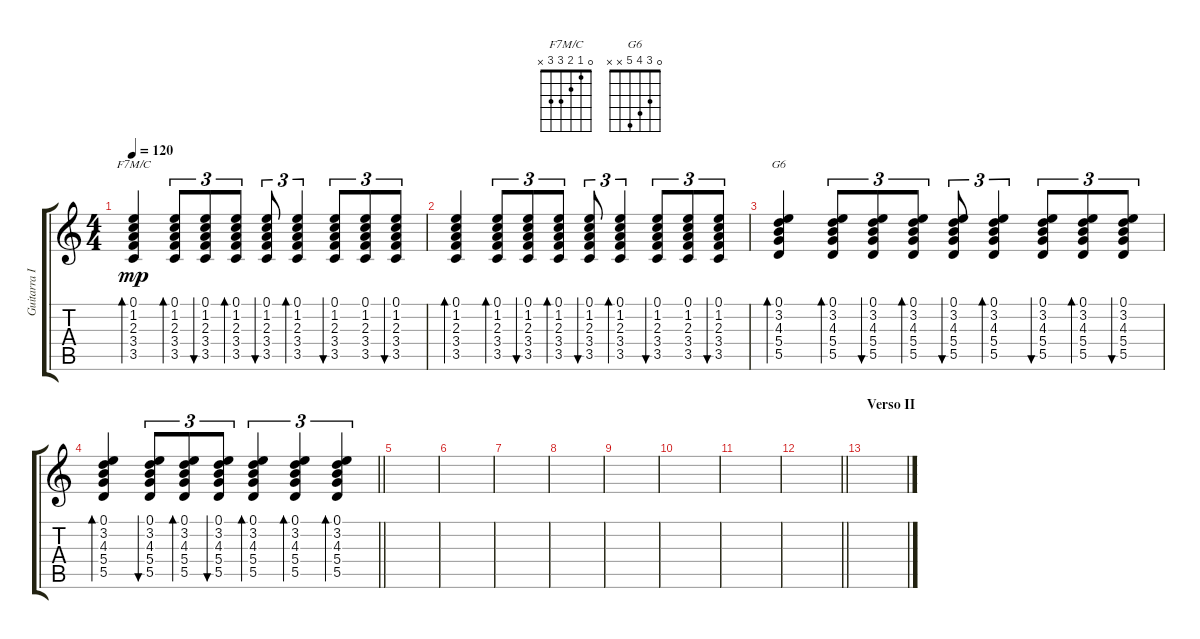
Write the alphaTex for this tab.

\track ("Guitarra II" "Guitarra I") {instrument acousticguitarsteel}
\staff {score tabs}
\tuning (E4 B3 G3 D3 A2 E2) {hide}
\chord ("F7M/C" 0 1 2 3 3 x)
\chord ("G6" 0 3 4 5 x x)
\ts (4 4)
\tempo 120
\clef g2
\ks c
(0.1 1.2 2.3 3.4 3.5).4{bd 30 ch "F7M/C" dy mp} (0.1 1.2 2.3 3.4 3.5).8{tu (3 2) bd 30} (0.1 1.2 2.3 3.4 3.5).8{tu (3 2) bu 30} (0.1 1.2 2.3 3.4 3.5).8{tu (3 2) bd 30} (0.1 1.2 2.3 3.4 3.5).8{tu (3 2) bu 30} (0.1 1.2 2.3 3.4 3.5).4{tu (3 2) bd 30} (0.1 1.2 2.3 3.4 3.5).8{tu (3 2) bu 30} (0.1 1.2 2.3 3.4 3.5).8{tu (3 2)} (0.1 1.2 2.3 3.4 3.5).8{tu (3 2) bu 30} |
(0.1 1.2 2.3 3.4 3.5).4{bd 30} (0.1 1.2 2.3 3.4 3.5).8{tu (3 2) bd 30} (0.1 1.2 2.3 3.4 3.5).8{tu (3 2) bu 30} (0.1 1.2 2.3 3.4 3.5).8{tu (3 2) bd 30} (0.1 1.2 2.3 3.4 3.5).8{tu (3 2) bu 30} (0.1 1.2 2.3 3.4 3.5).4{tu (3 2) bd 30} (0.1 1.2 2.3 3.4 3.5).8{tu (3 2) bu 30} (0.1 1.2 2.3 3.4 3.5).8{tu (3 2)} (0.1 1.2 2.3 3.4 3.5).8{tu (3 2) bu 30} |
(0.1 3.2 4.3 5.4 5.5).4{bd 30 ch "G6"} (0.1 3.2 4.3 5.4 5.5).8{tu (3 2) bd 30} (0.1 3.2 4.3 5.4 5.5).8{tu (3 2) bu 30} (0.1 3.2 4.3 5.4 5.5).8{tu (3 2) bd 30} (0.1 3.2 4.3 5.4 5.5).8{tu (3 2) bu 30} (0.1 3.2 4.3 5.4 5.5).4{tu (3 2) bd 30} (0.1 3.2 4.3 5.4 5.5).8{tu (3 2) bu 30} (0.1 3.2 4.3 5.4 5.5).8{tu (3 2) bd 30} (0.1 3.2 4.3 5.4 5.5).8{tu (3 2) bu 30} |
\barLineRight lightlight
(0.1 3.2 4.3 5.4 5.5).4{bd 30} (0.1 3.2 4.3 5.4 5.5).8{tu (3 2) bu 30} (0.1 3.2 4.3 5.4 5.5).8{tu (3 2) bd 30} (0.1 3.2 4.3 5.4 5.5).8{tu (3 2) bu 30} (0.1 3.2 4.3 5.4 5.5).4{tu (3 2) bd 30} (0.1 3.2 4.3 5.4 5.5).4{tu (3 2) bd 30} (0.1 3.2 4.3 5.4 5.5).4{tu (3 2) bd 30} |
|
|
|
|
|
|
|
\barLineRight lightlight
|
\section ("" "Verso II")
